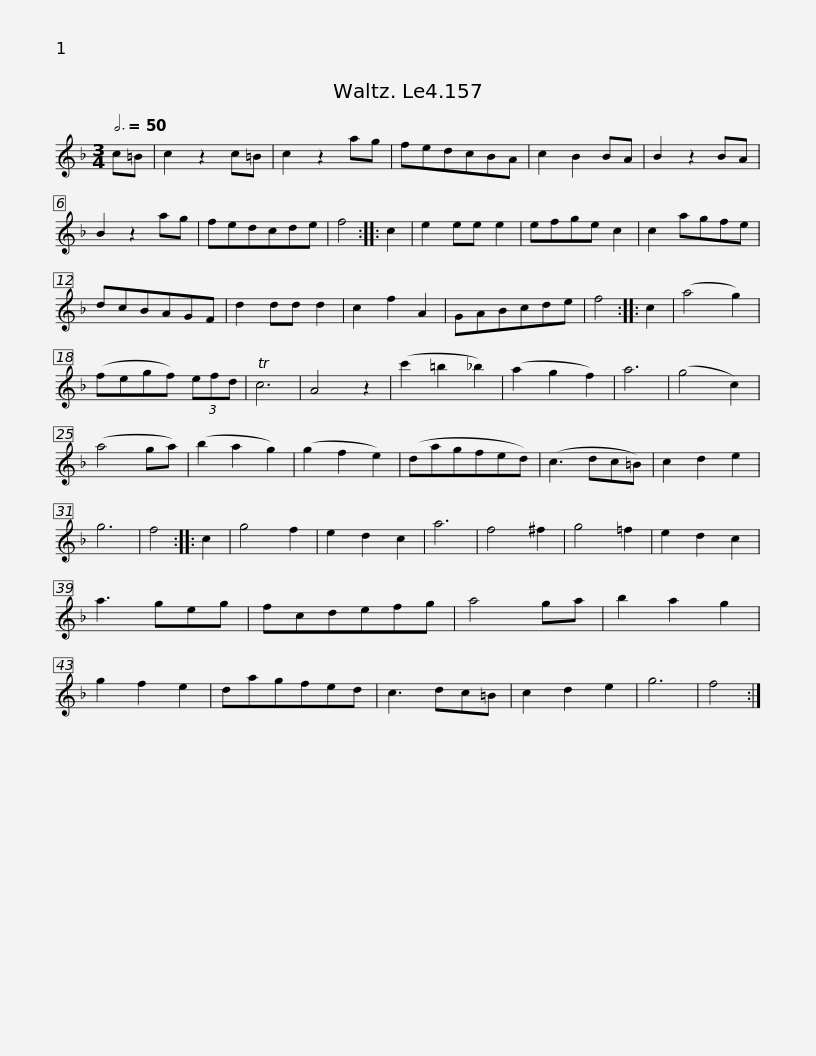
X:1
L:1/8
Q:3/4=50
M:3/4
I:linebreak $
K:F
V:1 treble
V:1
 c=B | c2 z2 c=B | c2 z2 ag | fedcBA | c2 B2 BA | %5
 B2 z2 BA | B2 z2 ag | fedcde | f4 :: c2 |$ %10
 e2 ee e2 | efge c2 | c2 agfe | dcBAGF | d2 dd d2 | %15
 c2 f2 A2 | GABcde | f4 :: c2 | (a4 g2) |$ %20
 (fegf) (3efd | Tc6 | A4 z2 | (c'2 =b2 _b2) | (a2 g2 f2) | %25
 a6 | (g4 c2) | (a4 ga) | (b2 a2 g2) | (g2 f2 e2) | %30
 (dagfed) |$ (c3 dc=B) | c2 d2 e2 | g6 | f4 :: %35
 c2 | g4 f2 | e2 d2 c2 | a6 | f4 ^f2 | %40
 g4 =f2 | e2 d2 c2 | a3 geg | fcdefg |$ a4 ga | %45
 b2 a2 g2 | g2 f2 e2 | dagfed | c3 dc=B | c2 d2 e2 | %50
 g6 | f4 :| %52
